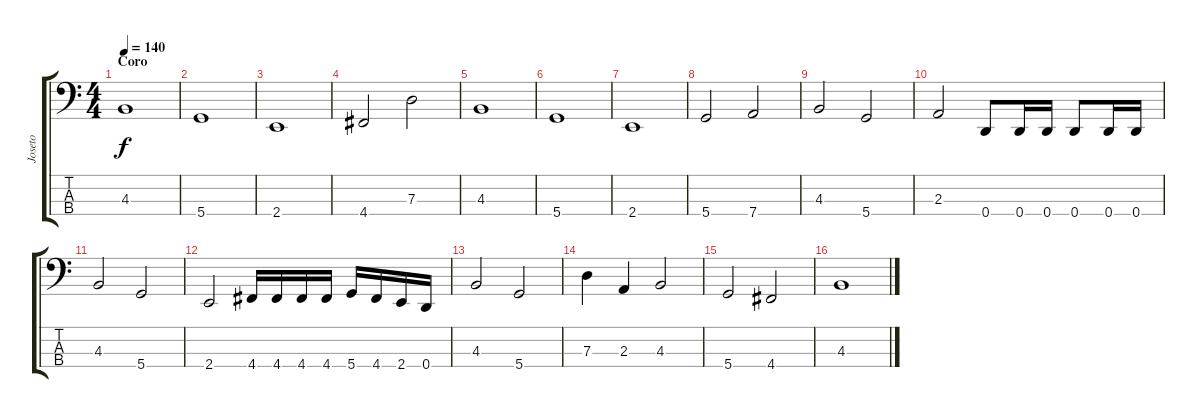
\track ("Joseto" "Joseto") {instrument electricbassfinger}
\staff {score tabs}
\tuning (F2 C2 G1 D1) {hide}
\ts (4 4)
\section ("" "Coro")
\tempo 140
\clef f4
\ks c
4.3.1{dy f} |
5.4.1 |
2.4.1 |
4.4.2 7.3.2 |
4.3.1 |
5.4.1 |
2.4.1 |
5.4.2 7.4.2 |
4.3.2 5.4.2 |
2.3.2 0.4.8 0.4.16 0.4.16 0.4.8 0.4.16 0.4.16 |
4.3.2 5.4.2 |
2.4.2 4.4.16 4.4.16 4.4.16 4.4.16 5.4.16 4.4.16 2.4.16 0.4.16 |
4.3.2 5.4.2 |
7.3.4 2.3.4 4.3.2 |
5.4.2 4.4.2 |
4.3.1
